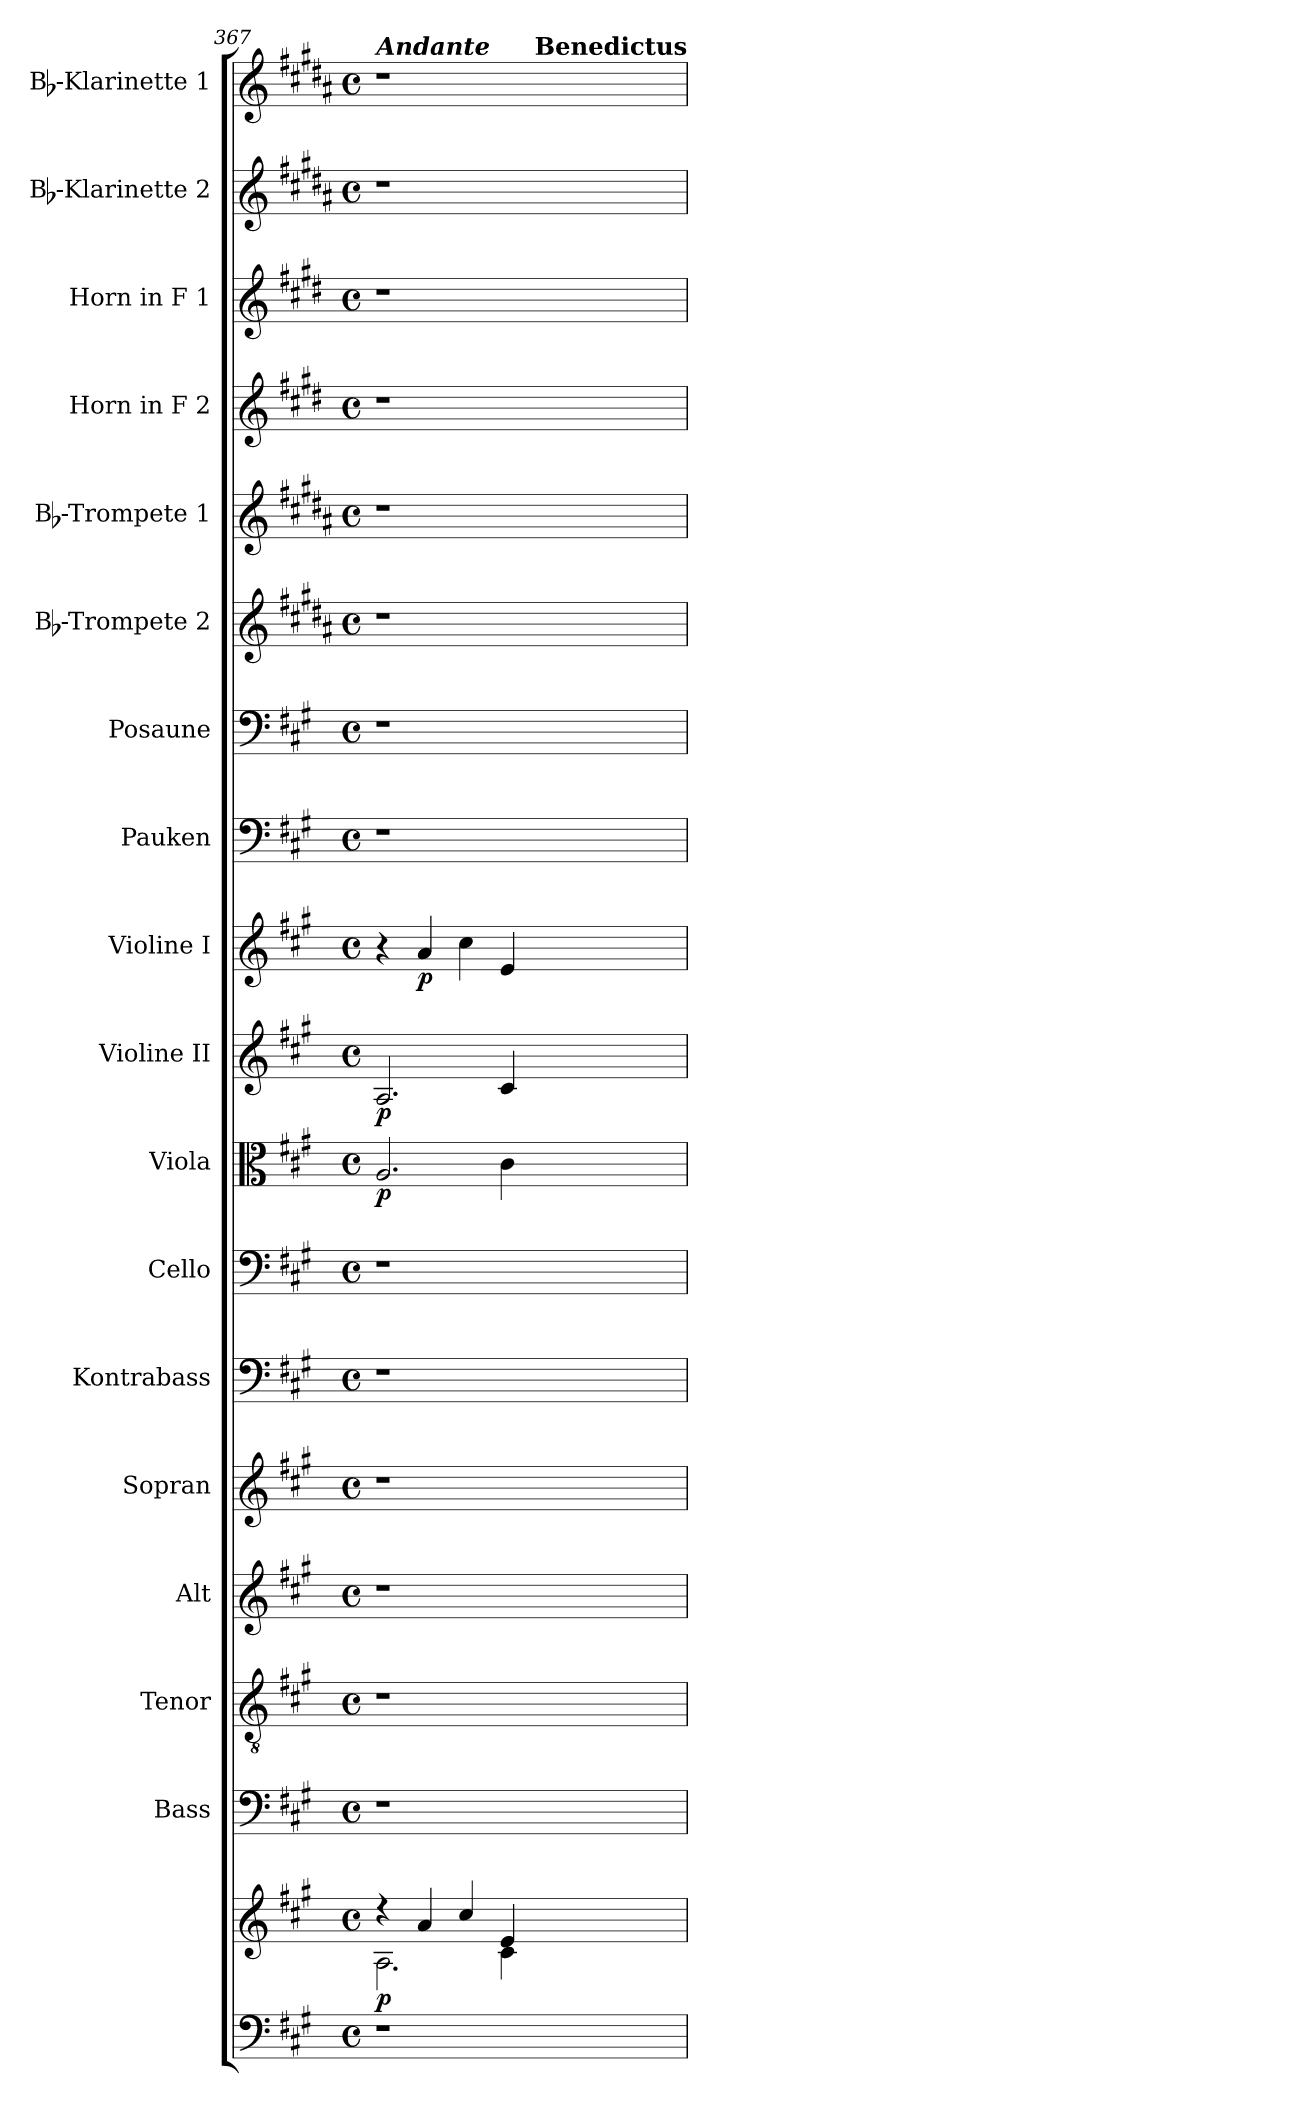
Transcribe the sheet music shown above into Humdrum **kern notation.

**kern	**kern	**dynam	**kern	**kern	**kern	**kern	**kern	**kern	**kern	**dynam	**kern	**dynam	**kern	**dynam	**kern	**kern	**kern	**kern	**kern	**kern	**kern	**kern
*part18	*part18	*part18	*part17	*part16	*part15	*part14	*part13	*part12	*part11	*part11	*part10	*part10	*part9	*part9	*part8	*part7	*part6	*part5	*part4	*part3	*part2	*part1
*staff19	*staff18	*staff18/19	*staff17	*staff16	*staff15	*staff14	*staff13	*staff12	*staff11	*staff11	*staff10	*staff10	*staff9	*staff9	*staff8	*staff7	*staff6	*staff5	*staff4	*staff3	*staff2	*staff1
*	*	*	*I"Bass	*I"Tenor	*I"Alt	*I"Sopran	*I"Kontrabass	*I"Cello	*I"Viola	*	*I"Violine II	*	*I"Violine I	*	*I"Pauken	*I"Posaune	*I"Bb-Trompete 2	*I"Bb-Trompete 1	*I"Horn in F 2	*I"Horn in F 1	*I"Bb-Klarinette 2	*I"Bb-Klarinette 1
*	*	*	*I'B.	*I'T.	*I'A.	*I'S.	*I'Kb.	*	*I'Vla.	*	*I'Vl. II	*	*I'Vl. I	*	*I'Pk.	*I'Pos.	*I'Bb Trp. 2	*I'Bb Trp. 1	*	*	*I'Bb Kl. 2	*I'Bb Kl. 1
!!LO:PB:g=z
*clefF4	*clefG2	*	*clefF4	*clefGv2	*clefG2	*clefG2	*clefF4	*clefF4	*clefC3	*	*clefG2	*	*clefG2	*	*clefF4	*clefF4	*clefG2	*clefG2	*clefG2	*clefG2	*clefG2	*clefG2
*	*	*	*	*	*	*	*ITrd7c12	*	*	*	*	*	*	*	*	*	*ITrd1c2	*ITrd1c2	*ITrd4c7	*ITrd4c7	*ITrd1c2	*ITrd1c2
*k[f#c#g#]	*k[f#c#g#]	*	*k[f#c#g#]	*k[f#c#g#]	*k[f#c#g#]	*k[f#c#g#]	*k[f#c#g#]	*k[f#c#g#]	*k[f#c#g#]	*	*k[f#c#g#]	*	*k[f#c#g#]	*	*k[f#c#g#]	*k[f#c#g#]	*k[f#c#g#]	*k[f#c#g#]	*k[f#c#g#]	*k[f#c#g#]	*k[f#c#g#]	*k[f#c#g#]
*A:	*A:	*	*A:	*A:	*A:	*A:	*A:	*A:	*A:	*	*A:	*	*A:	*	*A:	*A:	*A:	*A:	*A:	*A:	*A:	*A:
*M4/4	*M4/4	*	*M4/4	*M4/4	*M4/4	*M4/4	*M4/4	*M4/4	*M4/4	*	*M4/4	*	*M4/4	*	*M4/4	*M4/4	*M4/4	*M4/4	*M4/4	*M4/4	*M4/4	*M4/4
*met(c)	*met(c)	*	*met(c)	*met(c)	*met(c)	*met(c)	*met(c)	*met(c)	*met(c)	*	*met(c)	*	*met(c)	*	*met(c)	*met(c)	*met(c)	*met(c)	*met(c)	*met(c)	*met(c)	*met(c)
=367	=367	=367	=367	=367	=367	=367	=367	=367	=367	=367	=367	=367	=367	=367	=367	=367	=367	=367	=367	=367	=367	=367
*	*^	*	*	*	*	*	*	*	*	*	*	*	*	*	*	*	*	*	*	*	*	*
!	!	!	!	!	!	!	!	!	!	!	!	!	!	!	!	!	!	!	!	!	!	!	!LO:TX:a:Bi:t=Andante
!	!	!	!LO:DY:b	!	!	!	!	!	!	!	!LO:DY:b	!	!LO:DY:b	!	!	!	!	!	!	!	!	!	!
1r	4r	2.A\	p	1r	1r	1r	1r	1r	1r	2.A/	p	2.A/	p	4r	.	1r	1r	1r	1r	1r	1r	1r	1r
!	!	!	!	!	!	!	!	!	!	!	!	!	!	!	!LO:DY:b	!	!	!	!	!	!	!	!
.	4a/	.	.	.	.	.	.	.	.	.	.	.	.	4a/	p	.	.	.	.	.	.	.	.
.	4cc#/	.	.	.	.	.	.	.	.	.	.	.	.	4cc#\	.	.	.	.	.	.	.	.	.
.	4e/	4c#\	.	.	.	.	.	.	.	4c#\	.	4c#/	.	4e/	.	.	.	.	.	.	.	.	.
0ryy	0ryy	0ryy	.	0ryy	0ryy	0ryy	0ryy	0ryy	0ryy	0ryy	.	0ryy	.	0ryy	.	0ryy	0ryy	0ryy	0ryy	0ryy	0ryy	0ryy	0ryy
!	!	!	!	!	!	!	!	!	!	!	!	!	!	!	!	!	!	!	!	!	!	!	!LO:TX:a:B:t=Benedictus
*	*v	*v	*	*	*	*	*	*	*	*	*	*	*	*	*	*	*	*	*	*	*	*	*
=	=	=	=	=	=	=	=	=	=	=	=	=	=	=	=	=	=	=	=	=	=	=
*-	*-	*-	*-	*-	*-	*-	*-	*-	*-	*-	*-	*-	*-	*-	*-	*-	*-	*-	*-	*-	*-	*-
